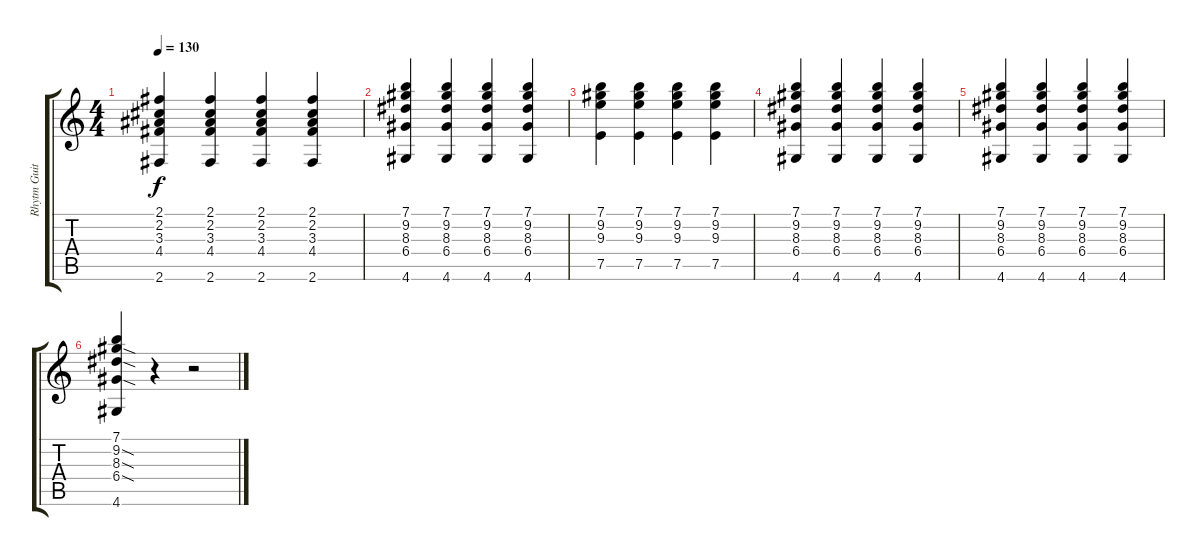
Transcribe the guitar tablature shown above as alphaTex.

\track ("Rhytm Guitar" "Rhytm Guit") {mute instrument overdrivenguitar}
\staff {score tabs}
\tuning (E4 B3 G3 D3 A2 E2) {hide}
\ts (4 4)
\tempo 130
\clef g2
\ks c
(2.1 2.2 3.3 4.4 2.6).4{dy f} (2.1 2.2 3.3 4.4 2.6).4 (2.1 2.2 3.3 4.4 2.6).4 (2.1 2.2 3.3 4.4 2.6).4 |
(7.1 9.2 8.3 6.4 4.6).4 (7.1 9.2 8.3 6.4 4.6).4 (7.1 9.2 8.3 6.4 4.6).4 (7.1 9.2 8.3 6.4 4.6).4 |
(7.1 9.2 9.3 7.5).4 (7.1 9.2 9.3 7.5).4 (7.1 9.2 9.3 7.5).4 (7.1 9.2 9.3 7.5).4 |
(7.1 9.2 8.3 6.4 4.6).4 (7.1 9.2 8.3 6.4 4.6).4 (7.1 9.2 8.3 6.4 4.6).4 (7.1 9.2 8.3 6.4 4.6).4 |
(7.1 9.2 8.3 6.4 4.6).4 (7.1 9.2 8.3 6.4 4.6).4 (7.1 9.2 8.3 6.4 4.6).4 (7.1 9.2 8.3 6.4 4.6).4 |
(7.1 9.2{sod} 8.3{sod} 6.4{sod} 4.6).4 r.4 r.2
